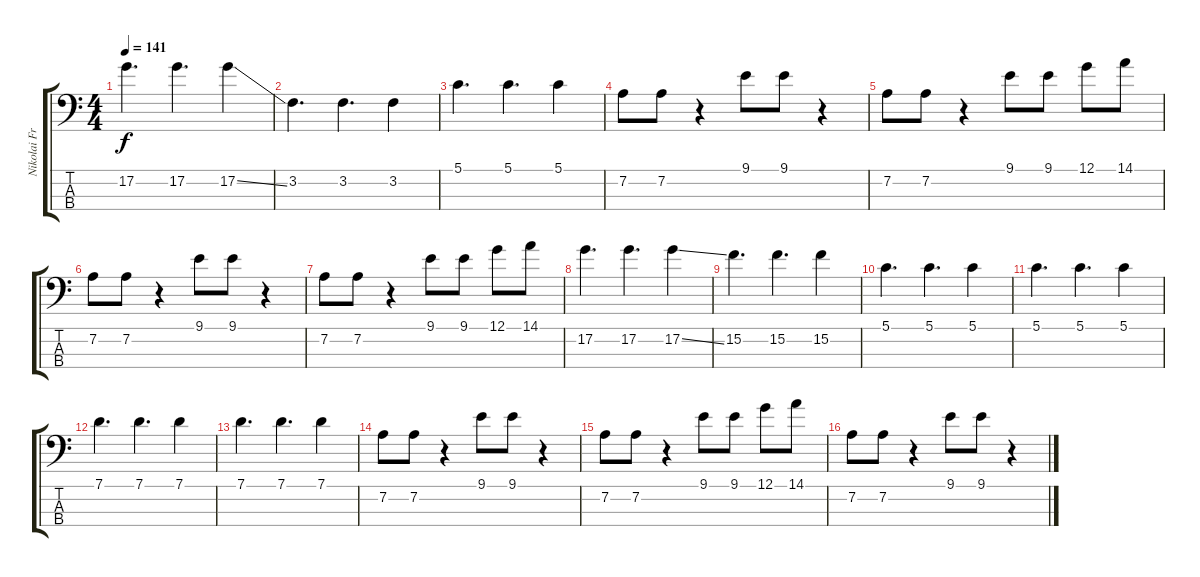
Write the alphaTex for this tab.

\track ("Nikolai Fraiture - Bass" "Nikolai Fr") {instrument acousticguitarnylon}
\staff {score tabs}
\tuning (G2 D2 A1 E1) {hide}
\ts (4 4)
\tempo 141
\clef f4
\ks c
17.2.4{d dy f} 17.2.4{d} 17.2{ss}.4 |
3.2.4{d} 3.2.4{d} 3.2.4 |
5.1.4{d} 5.1.4{d} 5.1.4 |
7.2.8 7.2.8 r.4 9.1.8 9.1.8 r.4 |
7.2.8 7.2.8 r.4 9.1.8 9.1.8 12.1.8 14.1.8 |
7.2.8 7.2.8 r.4 9.1.8 9.1.8 r.4 |
7.2.8 7.2.8 r.4 9.1.8 9.1.8 12.1.8 14.1.8 |
17.2.4{d} 17.2.4{d} 17.2{ss}.4 |
15.2.4{d} 15.2.4{d} 15.2.4 |
5.1.4{d} 5.1.4{d} 5.1.4 |
5.1.4{d} 5.1.4{d} 5.1.4 |
7.1.4{d} 7.1.4{d} 7.1.4 |
7.1.4{d} 7.1.4{d} 7.1.4 |
7.2.8 7.2.8 r.4 9.1.8 9.1.8 r.4 |
7.2.8 7.2.8 r.4 9.1.8 9.1.8 12.1.8 14.1.8 |
7.2.8 7.2.8 r.4 9.1.8 9.1.8 r.4
